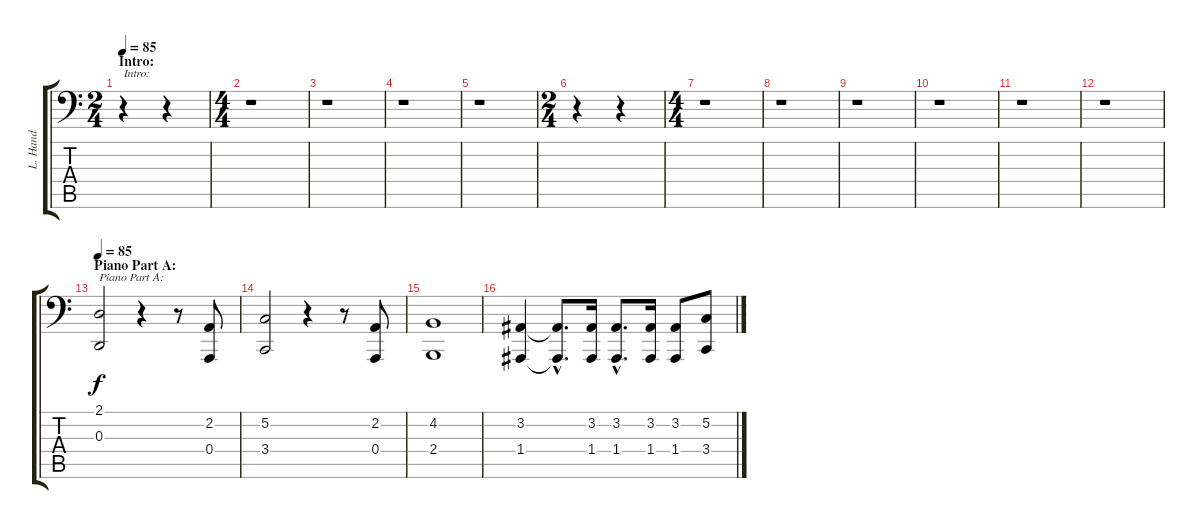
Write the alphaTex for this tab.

\track ("L. Hand" "L. Hand") {instrument electricgrandpiano}
\staff {score tabs}
\tuning (C3 G2 D2 A1 E1 B0) {hide}
\ts (2 4)
\section ("" "Intro:")
\tempo 85
\clef f4
\ks c
r.4{txt "Intro:" dy f instrument electricgrandpiano} r.4 |
\ts (4 4)
r.1 |
r.1 |
r.1 |
r.1 |
\ts (2 4)
r.4 r.4 |
\ts (4 4)
r.1 |
r.1 |
r.1 |
r.1 |
r.1 |
r.1 |
\section ("" "Piano Part A:")
\tempo 85
(2.1 0.3).2{txt "Piano Part A:"} r.4 r.8 (2.2 0.4).8 |
(5.2 3.4).2 r.4 r.8 (2.2 0.4).8 |
(4.2 2.4).1 |
(3.2 1.4).4 (3.2{hac t} 1.4{hac t}).8{d} (3.2 1.4).16 (3.2{hac} 1.4{hac}).8{d} (3.2 1.4).16 (3.2 1.4).8 (5.2 3.4).8
